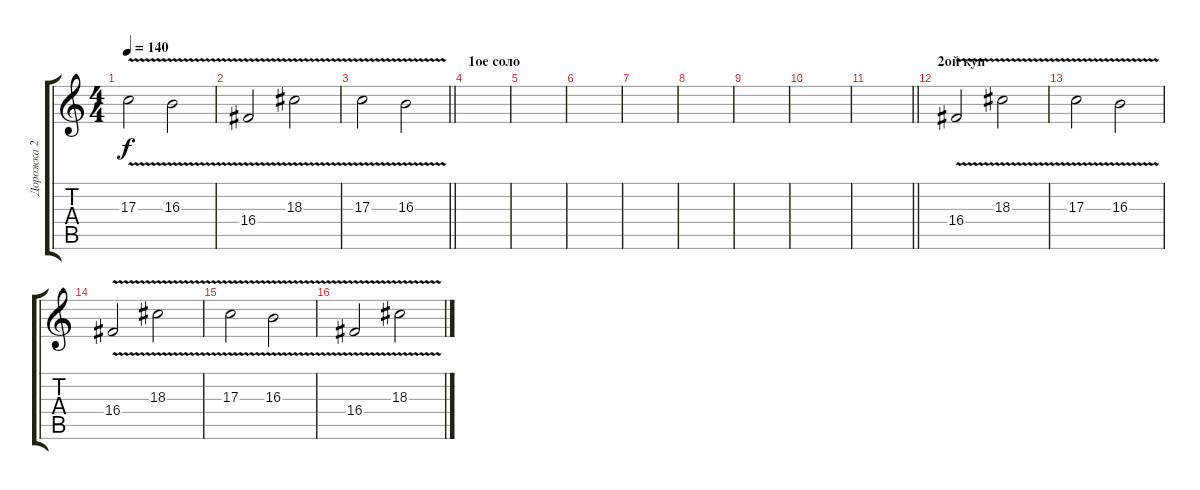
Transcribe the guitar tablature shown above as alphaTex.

\track ("Дорожка 2" "Дорожка 2") {instrument churchorgan}
\staff {score tabs}
\tuning (E4 B3 G3 D3 A2 E2) {hide}
\ts (4 4)
\tempo 140
\clef g2
\ks c
17.3{v}.2{dy f} 16.3{v}.2 |
16.4{v}.2 18.3{v}.2 |
\barLineRight lightlight
17.3{v}.2 16.3{v}.2 |
\section ("" "1ое соло")
|
|
|
|
|
|
|
\barLineRight lightlight
|
\section ("" "2ой куп")
16.4{v}.2 18.3{v}.2 |
17.3{v}.2 16.3{v}.2 |
16.4{v}.2 18.3{v}.2 |
17.3{v}.2 16.3{v}.2 |
16.4{v}.2 18.3{v}.2
